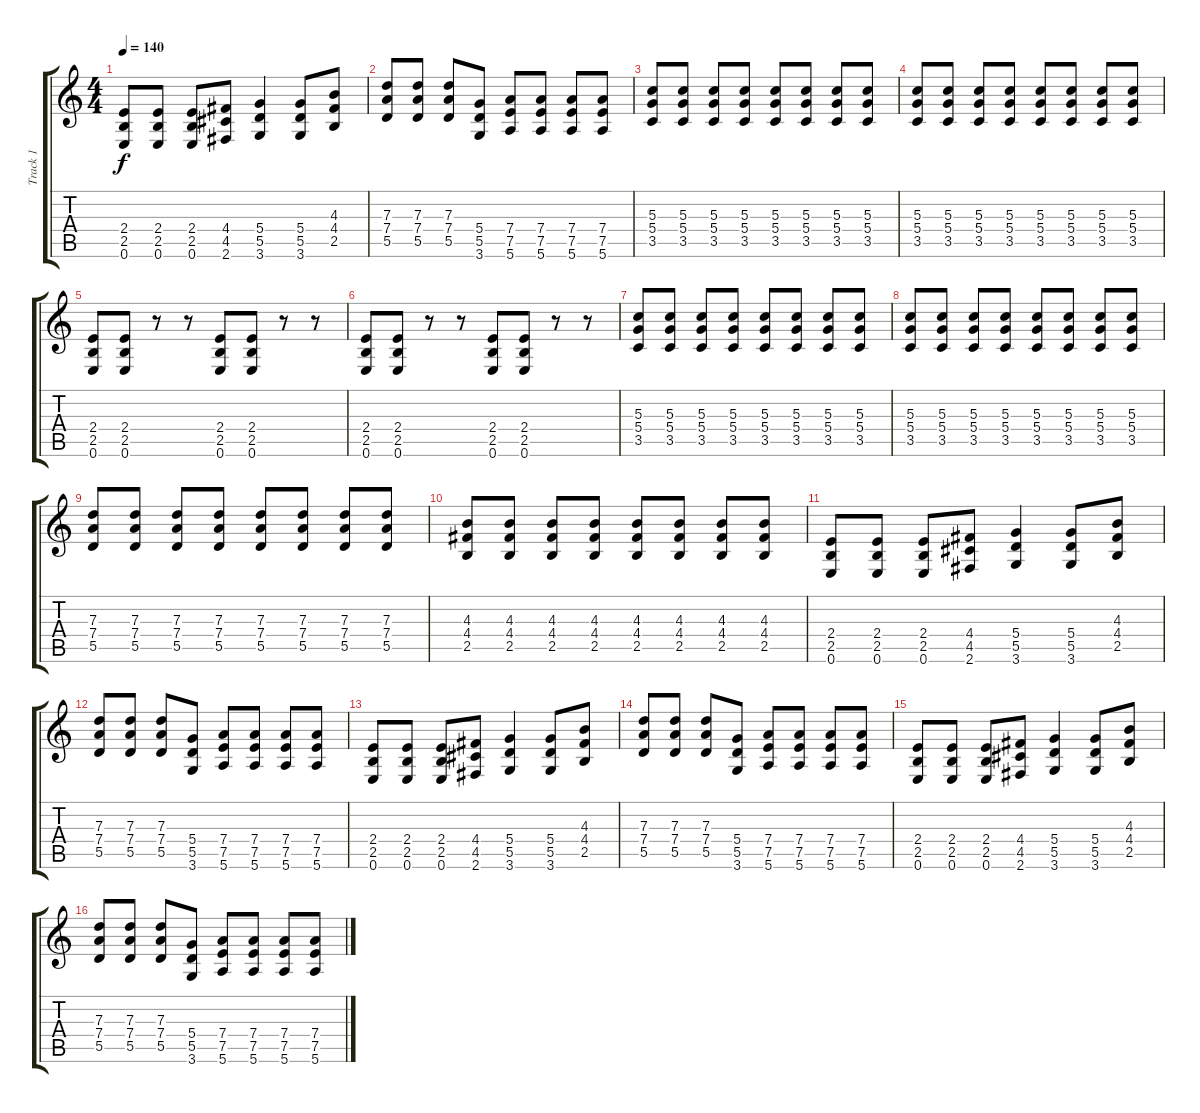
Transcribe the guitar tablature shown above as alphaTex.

\track ("Track 1" "Track 1") {instrument distortionguitar}
\staff {score tabs}
\tuning (E4 B3 G3 D3 A2 E2) {hide}
\ts (4 4)
\tempo 140
\clef g2
\ks c
(2.4 2.5 0.6).8{dy f} (2.4 2.5 0.6).8 (2.4 2.5 0.6).8 (4.4 4.5 2.6).8 (5.4 5.5 3.6).4 (5.4 5.5 3.6).8 (4.3 4.4 2.5).8 |
(7.3 7.4 5.5).8 (7.3 7.4 5.5).8 (7.3 7.4 5.5).8 (5.4 5.5 3.6).8 (7.4 7.5 5.6).8 (7.4 7.5 5.6).8 (7.4 7.5 5.6).8 (7.4 7.5 5.6).8 |
(5.3 5.4 3.5).8 (5.3 5.4 3.5).8 (5.3 5.4 3.5).8 (5.3 5.4 3.5).8 (5.3 5.4 3.5).8 (5.3 5.4 3.5).8 (5.3 5.4 3.5).8 (5.3 5.4 3.5).8 |
(5.3 5.4 3.5).8 (5.3 5.4 3.5).8 (5.3 5.4 3.5).8 (5.3 5.4 3.5).8 (5.3 5.4 3.5).8 (5.3 5.4 3.5).8 (5.3 5.4 3.5).8 (5.3 5.4 3.5).8 |
(2.4 2.5 0.6).8 (2.4 2.5 0.6).8 r.8 r.8 (2.4 2.5 0.6).8 (2.4 2.5 0.6).8 r.8 r.8 |
(2.4 2.5 0.6).8 (2.4 2.5 0.6).8 r.8 r.8 (2.4 2.5 0.6).8 (2.4 2.5 0.6).8 r.8 r.8 |
(5.3 5.4 3.5).8 (5.3 5.4 3.5).8 (5.3 5.4 3.5).8 (5.3 5.4 3.5).8 (5.3 5.4 3.5).8 (5.3 5.4 3.5).8 (5.3 5.4 3.5).8 (5.3 5.4 3.5).8 |
(5.3 5.4 3.5).8 (5.3 5.4 3.5).8 (5.3 5.4 3.5).8 (5.3 5.4 3.5).8 (5.3 5.4 3.5).8 (5.3 5.4 3.5).8 (5.3 5.4 3.5).8 (5.3 5.4 3.5).8 |
(7.3 7.4 5.5).8 (7.3 7.4 5.5).8 (7.3 7.4 5.5).8 (7.3 7.4 5.5).8 (7.3 7.4 5.5).8 (7.3 7.4 5.5).8 (7.3 7.4 5.5).8 (7.3 7.4 5.5).8 |
(4.3 4.4 2.5).8 (4.3 4.4 2.5).8 (4.3 4.4 2.5).8 (4.3 4.4 2.5).8 (4.3 4.4 2.5).8 (4.3 4.4 2.5).8 (4.3 4.4 2.5).8 (4.3 4.4 2.5).8 |
(2.4 2.5 0.6).8 (2.4 2.5 0.6).8 (2.4 2.5 0.6).8 (4.4 4.5 2.6).8 (5.4 5.5 3.6).4 (5.4 5.5 3.6).8 (4.3 4.4 2.5).8 |
(7.3 7.4 5.5).8 (7.3 7.4 5.5).8 (7.3 7.4 5.5).8 (5.4 5.5 3.6).8 (7.4 7.5 5.6).8 (7.4 7.5 5.6).8 (7.4 7.5 5.6).8 (7.4 7.5 5.6).8 |
(2.4 2.5 0.6).8 (2.4 2.5 0.6).8 (2.4 2.5 0.6).8 (4.4 4.5 2.6).8 (5.4 5.5 3.6).4 (5.4 5.5 3.6).8 (4.3 4.4 2.5).8 |
(7.3 7.4 5.5).8 (7.3 7.4 5.5).8 (7.3 7.4 5.5).8 (5.4 5.5 3.6).8 (7.4 7.5 5.6).8 (7.4 7.5 5.6).8 (7.4 7.5 5.6).8 (7.4 7.5 5.6).8 |
(2.4 2.5 0.6).8 (2.4 2.5 0.6).8 (2.4 2.5 0.6).8 (4.4 4.5 2.6).8 (5.4 5.5 3.6).4 (5.4 5.5 3.6).8 (4.3 4.4 2.5).8 |
(7.3 7.4 5.5).8 (7.3 7.4 5.5).8 (7.3 7.4 5.5).8 (5.4 5.5 3.6).8 (7.4 7.5 5.6).8 (7.4 7.5 5.6).8 (7.4 7.5 5.6).8 (7.4 7.5 5.6).8
